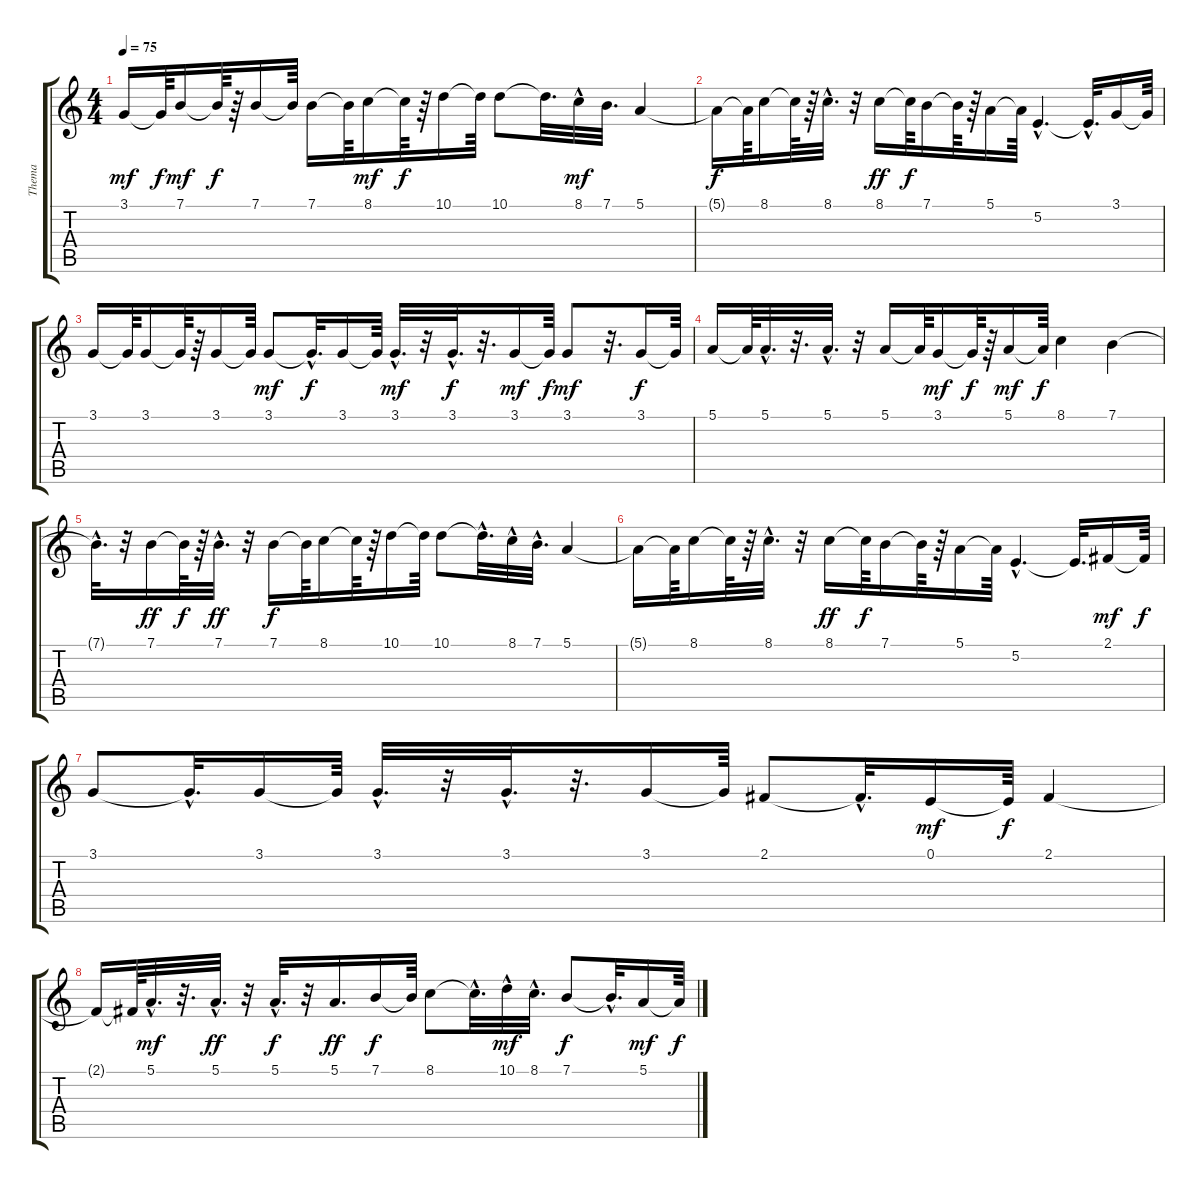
\track ("Thema" "Thema") {instrument marimba}
\staff {score tabs}
\tuning (E4 B3 G3 D3 A2 E2) {hide}
\ts (4 4)
\tempo 75
\clef g2
\ks c
3.1.16{dy mf} 3.1{t}.64{dy f} 7.1.16{dy mf} 7.1{t}.64{dy f} r.64 7.1.16 7.1{t}.64 7.1.16 7.1{t}.64 8.1.16{dy mf} 8.1{t}.64{dy f} r.64 10.1.16 10.1{t}.64 10.1.8 10.1{t}.32{d} 8.1{hac}.32{dy mf} 7.1.32{d} 5.1.4 |
5.1{t}.16{dy f} 5.1{t}.64 8.1.16 8.1{t}.64 r.64 8.1{hac}.32{d} r.32 8.1.16{dy ff} 8.1{t}.64{dy f} 7.1.16 7.1{t}.64 r.64 5.1.16 5.1{t}.64 5.2{hac}.4{d} 5.2{hac t}.32{d} 3.1.16 3.1{t}.64 |
3.1.16 3.1{t}.64 3.1.16 3.1{t}.64 r.64 3.1.16 3.1{t}.64 3.1.8{dy mf} 3.1{hac t}.32{d dy f} 3.1.16 3.1{t}.64 3.1{hac}.32{d dy mf} r.32 3.1{hac}.32{d dy f} r.32{d} 3.1.16{dy mf} 3.1{t}.64{dy f} 3.1.8{dy mf} r.32{d} 3.1.16{dy f} 3.1{t}.64 |
5.1.16 5.1{t}.64 5.1{hac}.32{d} r.32{d} 5.1{hac}.32{d} r.32 5.1.16 5.1{t}.64 3.1.16{dy mf} 3.1{t}.64{dy f} r.64 5.1.16{dy mf} 5.1{t}.64{dy f} 8.1.4 7.1.4 |
7.1{hac t}.32{d} r.32 7.1.16{dy ff} 7.1{t}.64{dy f} r.64 7.1{hac}.32{d dy ff} r.32 7.1.16{dy f} 7.1{t}.64 8.1.16 8.1{t}.64 r.64 10.1.16 10.1{t}.64 10.1.8 10.1{hac t}.32{d} 8.1{hac}.32 7.1{hac}.32{d} 5.1.4 |
5.1{t}.16 5.1{t}.64 8.1.16 8.1{t}.64 r.64 8.1{hac}.32{d} r.32 8.1.16{dy ff} 8.1{t}.64{dy f} 7.1.16 7.1{t}.64 r.64 5.1.16 5.1{t}.64 5.2{hac}.4{d} 5.2{t}.32{d} 2.1.16{dy mf} 2.1{t}.64{dy f} |
3.1.8 3.1{hac t}.32{d} 3.1.16 3.1{t}.64 3.1{hac}.32{d} r.32 3.1{hac}.32{d} r.32{d} 3.1.16 3.1{t}.64 2.1.8 2.1{hac t}.32{d} 0.1.16{dy mf} 0.1{t}.64{dy f} 2.1.4 |
2.1{t}.16 2.1{t}.64 5.1{hac}.32{d dy mf} r.32{d} 5.1{hac}.32{d dy ff} r.32 5.1{hac}.32{d dy f} r.32 5.1.16{d dy ff} 7.1.16{dy f} 7.1{t}.64 8.1.8 8.1{hac t}.32{d} 10.1{hac}.32{dy mf} 8.1{hac}.32{d} 7.1.8{dy f} 7.1{hac t}.32{d} 5.1.16{dy mf} 5.1{t}.64{dy f}
